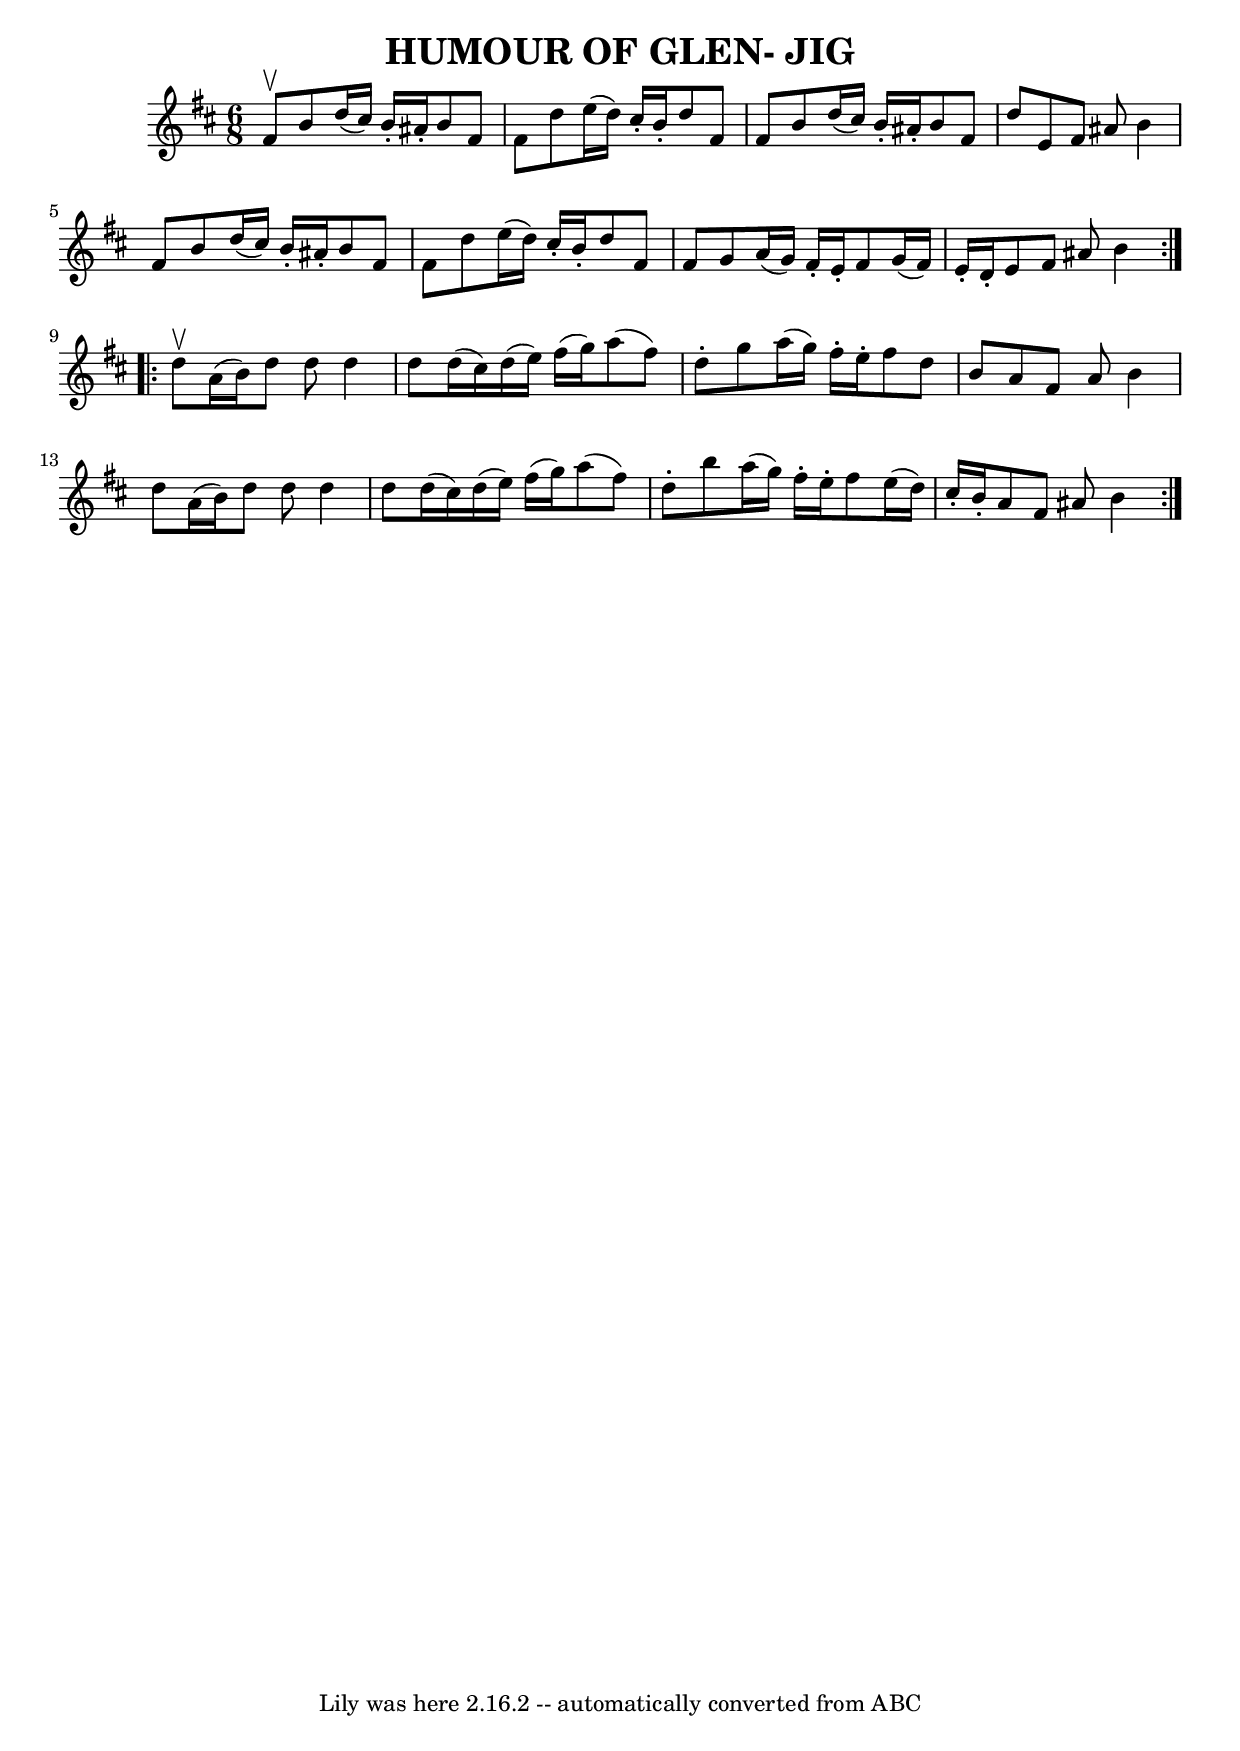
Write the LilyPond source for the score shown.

\version "2.16.2"
\include "Mammoth.ily"
\header {
  %% book = "Ryan's Mammoth Collection of Fiddle Tunes"
  crossRefNumber = "1"
  footnotes = ""
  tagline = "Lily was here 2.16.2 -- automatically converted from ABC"
  title = "HUMOUR OF GLEN- JIG"

}
voicedefault =  {



  \repeat volta 2 {

    \time 6/8 
    \key b \minor     fis'8^\upbow        |
    b'8 d''16 (     cis''16) b'16-. ais'16-. b'8 fis'8 fis'8     |
    d''8         e''16 (d''16) cis''16-. b'16-. d''8 fis'8 fis'8          |
    b'8 d''16 (cis''16) b'16-. ais'16-. b'8 fis'8         d''8     |
    e'8 fis'8 ais'8 b'4 fis'8    |
     |
    b'8 d''16 (cis''16) b'16-. ais'16-. b'8 fis'8         fis'8     |
    d''8 e''16 (d''16) cis''16-. b'16-. d''8        fis'8 fis'8         |
    g'8 a'16 (g'16) fis'16-. e'16-. fis'8 g'16 (fis'16) e'16-. d'16-.   |
    e'8 fis'8 
    ais'8 b'4    
  }     
  \repeat volta 2 {     d''8^\upbow        |
    a'16 (b'16) d''8 d''8 d''4 d''8    |
    d''16 (cis''16)      d''16 (e''16) fis''16 (g''16) a''8 (fis''8) d''8-.     |
    g''8 a''16 (g''16) fis''16-. e''16-. fis''8         d''8 b'8     |
    a'8 fis'8 a'8 b'4 d''8    |
     |
    a'16 (b'16) d''8 d''8 d''4 d''8    |
    d''16 (cis''16) d''16 (e''16) fis''16 (g''16) a''8 (fis''8 ) d''8-.       |
    b''8 a''16 (g''16) fis''16-. e''16-. fis''8 e''16 (d''16) cis''16-. b'16-.   |
    a'8    
    fis'8 ais'8 b'4    
  }   

}

\score{
  <<

    \context Staff="default"
    {
      \voicedefault 
      
    }

  >>
  \layout {
    
  }
  \midi {
  }

}
